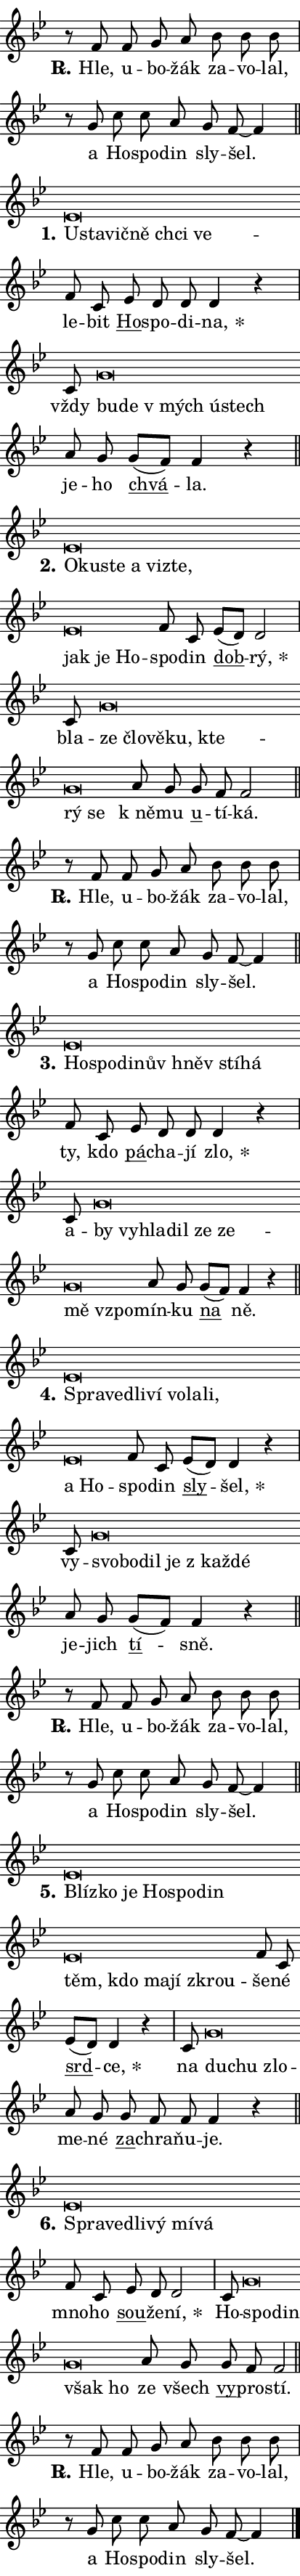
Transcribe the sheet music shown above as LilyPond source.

\version "2.22.1"
\header { tagline = "" }
\paper {
  indent = 0\cm
  top-margin = 0\cm
  right-margin = 0\cm
  bottom-margin = 0\cm
  left-margin = 0\cm
  paper-width = 7\cm
  page-breaking = #ly:one-page-breaking
  system-system-spacing.basic-distance = #11
  score-system-spacing.basic-distance = #11
  ragged-last = ##f
}


%% Author: Thomas Morley
%% https://lists.gnu.org/archive/html/lilypond-user/2020-05/msg00002.html
#(define (line-position grob)
"Returns position of @var[grob} in current system:
   @code{'start}, if at first time-step
   @code{'end}, if at last time-step
   @code{'middle} otherwise
"
  (let* ((col (ly:item-get-column grob))
         (ln (ly:grob-object col 'left-neighbor))
         (rn (ly:grob-object col 'right-neighbor))
         (col-to-check-left (if (ly:grob? ln) ln col))
         (col-to-check-right (if (ly:grob? rn) rn col))
         (break-dir-left
           (and
             (ly:grob-property col-to-check-left 'non-musical #f)
             (ly:item-break-dir col-to-check-left)))
         (break-dir-right
           (and
             (ly:grob-property col-to-check-right 'non-musical #f)
             (ly:item-break-dir col-to-check-right))))
        (cond ((eqv? 1 break-dir-left) 'start)
              ((eqv? -1 break-dir-right) 'end)
              (else 'middle))))

#(define (tranparent-at-line-position vctor)
  (lambda (grob)
  "Relying on @code{line-position} select the relevant enry from @var{vctor}.
Used to determine transparency,"
    (case (line-position grob)
      ((end) (not (vector-ref vctor 0)))
      ((middle) (not (vector-ref vctor 1)))
      ((start) (not (vector-ref vctor 2))))))

noteHeadBreakVisibility =
#(define-music-function (break-visibility)(vector?)
"Makes @code{NoteHead}s transparent relying on @var{break-visibility}"
#{
  \override NoteHead.transparent =
    #(tranparent-at-line-position break-visibility)
#})

#(define delete-ledgers-for-transparent-note-heads
  (lambda (grob)
    "Reads whether a @code{NoteHead} is transparent.
If so this @code{NoteHead} is removed from @code{'note-heads} from
@var{grob}, which is supposed to be @code{LedgerLineSpanner}.
As a result ledgers are not printed for this @code{NoteHead}"
    (let* ((nhds-array (ly:grob-object grob 'note-heads))
           (nhds-list
             (if (ly:grob-array? nhds-array)
                 (ly:grob-array->list nhds-array)
                 '()))
           ;; Relies on the transparent-property being done before
           ;; Staff.LedgerLineSpanner.after-line-breaking is executed.
           ;; This is fragile ...
           (to-keep
             (remove
               (lambda (nhd)
                 (ly:grob-property nhd 'transparent #f))
               nhds-list)))
      ;; TODO find a better method to iterate over grob-arrays, similiar
      ;; to filter/remove etc for lists
      ;; For now rebuilt from scratch
      (set! (ly:grob-object grob 'note-heads)  '())
      (for-each
        (lambda (nhd)
          (ly:pointer-group-interface::add-grob grob 'note-heads nhd))
        to-keep))))

hideNotes = {
  \noteHeadBreakVisibility #begin-of-line-visible
}
unHideNotes = {
  \noteHeadBreakVisibility #all-visible
}

% work-around for resetting accidentals
% https://lilypond.org/doc/v2.23/Documentation/notation/displaying-rhythms#unmetered-music
cadenzaMeasure = {
  \cadenzaOff
  \partial 1024 s1024
  \cadenzaOn
}

#(define-markup-command (accent layout props text) (markup?)
  "Underline accented syllable"
  (interpret-markup layout props
    #{\markup \override #'(offset . 4.3) \underline { #text }#}))

responsum = \markup \concat {
  "R" \hspace #-1.05 \path #0.1 #'((moveto 0 0.07) (lineto 0.9 0.8)) \hspace #0.05 "."
}

\layout {
    \context {
        \Staff
        \remove "Time_signature_engraver"
        \override LedgerLineSpanner.after-line-breaking = #delete-ledgers-for-transparent-note-heads
    }
    \context {
        \Voice {
            \override NoteHead.output-attributes = #'((class . "notehead"))
            \override Hairpin.height = #0.55
        }
    }
    \context {
        \Lyrics {
            \override StanzaNumber.output-attributes = #'((class . "stanzanumber"))
            \override LyricSpace.minimum-distance = #0.9
            \override LyricText.font-name = #"TeX Gyre Schola"
            \override LyricText.font-size = 1
            \override StanzaNumber.font-name = #"TeX Gyre Schola Bold"
            \override StanzaNumber.font-size = 1
        }
    }
}

% magnetic-lyrics.ily
%
%   written by
%     Jean Abou Samra <jean@abou-samra.fr>
%     Werner Lemberg <wl@gnu.org>
%
%   adapted by
%     Jiri Hon <jiri.hon@gmail.com>
%
% Version 2022-Apr-15

% https://www.mail-archive.com/lilypond-user@gnu.org/msg149350.html

#(define (Left_hyphen_pointer_engraver context)
   "Collect syllable-hyphen-syllable occurrences in lyrics and store
them in properties.  This engraver only looks to the left.  For
example, if the lyrics input is @code{foo -- bar}, it does the
following.

@itemize @bullet
@item
Set the @code{text} property of the @code{LyricHyphen} grob between
@q{foo} and @q{bar} to @code{foo}.

@item
Set the @code{left-hyphen} property of the @code{LyricText} grob with
text @q{foo} to the @code{LyricHyphen} grob between @q{foo} and
@q{bar}.
@end itemize

Use this auxiliary engraver in combination with the
@code{lyric-@/text::@/apply-@/magnetic-@/offset!} hook."
   (let ((hyphen #f)
         (text #f))
     (make-engraver
      (acknowledgers
       ((lyric-syllable-interface engraver grob source-engraver)
        (set! text grob)))
      (end-acknowledgers
       ((lyric-hyphen-interface engraver grob source-engraver)
        ;(when (not (grob::has-interface grob 'lyric-space-interface))
          (set! hyphen grob)));)
      ((stop-translation-timestep engraver)
       (when (and text hyphen)
         (ly:grob-set-object! text 'left-hyphen hyphen))
       (set! text #f)
       (set! hyphen #f)))))

#(define (lyric-text::apply-magnetic-offset! grob)
   "If the space between two syllables is less than the value in
property @code{LyricText@/.details@/.squash-threshold}, move the right
syllable to the left so that it gets concatenated with the left
syllable.

Use this function as a hook for
@code{LyricText@/.after-@/line-@/breaking} if the
@code{Left_@/hyphen_@/pointer_@/engraver} is active."
   (let ((hyphen (ly:grob-object grob 'left-hyphen #f)))
     (when hyphen
       (let ((left-text (ly:spanner-bound hyphen LEFT)))
         (when (grob::has-interface left-text 'lyric-syllable-interface)
           (let* ((common (ly:grob-common-refpoint grob left-text X))
                  (this-x-ext (ly:grob-extent grob common X))
                  (left-x-ext
                   (begin
                     ;; Trigger magnetism for left-text.
                     (ly:grob-property left-text 'after-line-breaking)
                     (ly:grob-extent left-text common X)))
                  ;; `delta` is the gap width between two syllables.
                  (delta (- (interval-start this-x-ext)
                            (interval-end left-x-ext)))
                  (details (ly:grob-property grob 'details))
                  (threshold (assoc-get 'squash-threshold details 0.2)))
             (when (< delta threshold)
               (let* (;; We have to manipulate the input text so that
                      ;; ligatures crossing syllable boundaries are not
                      ;; disabled.  For languages based on the Latin
                      ;; script this is essentially a beautification.
                      ;; However, for non-Western scripts it can be a
                      ;; necessity.
                      (lt (ly:grob-property left-text 'text))
                      (rt (ly:grob-property grob 'text))
                      (is-space (grob::has-interface hyphen 'lyric-space-interface))
                      (space (if is-space " " ""))
                      (space-markup (grob-interpret-markup grob " "))
                      (space-size (interval-length (ly:stencil-extent space-markup X)))
                      (extra-delta (if is-space space-size 0))
                      ;; Append new syllable.
                      (ltrt-space (if (and (string? lt) (string? rt))
                                (string-append lt space rt)
                                (make-concat-markup (list lt space rt))))
                      ;; Right-align `ltrt` to the right side.
                      (ltrt-space-markup (grob-interpret-markup
                               grob
                               (make-translate-markup
                                (cons (interval-length this-x-ext) 0)
                                (make-right-align-markup ltrt-space)))))
                 (begin
                   ;; Don't print `left-text`.
                   (ly:grob-set-property! left-text 'stencil #f)
                   ;; Set text and stencil (which holds all collected
                   ;; syllables so far) and shift it to the left.
                   (ly:grob-set-property! grob 'text ltrt-space)
                   (ly:grob-set-property! grob 'stencil ltrt-space-markup)
                   (ly:grob-translate-axis! grob (- (- delta extra-delta)) X))))))))))


#(define (lyric-hyphen::displace-bounds-first grob)
   ;; Make very sure this callback isn't triggered too early.
   (let ((left (ly:spanner-bound grob LEFT))
         (right (ly:spanner-bound grob RIGHT)))
     (ly:grob-property left 'after-line-breaking)
     (ly:grob-property right 'after-line-breaking)
     (ly:lyric-hyphen::print grob)))

squashThreshold = #0.4

\layout {
  \context {
    \Lyrics
    \consists #Left_hyphen_pointer_engraver
    \override LyricText.after-line-breaking =
      #lyric-text::apply-magnetic-offset!
    \override LyricHyphen.stencil = #lyric-hyphen::displace-bounds-first
    \override LyricText.details.squash-threshold = \squashThreshold
    \override LyricHyphen.minimum-distance = 0
    \override LyricHyphen.minimum-length = \squashThreshold
  }
}

squash = \override LyricText.details.squash-threshold = 9999
unSquash = \override LyricText.details.squash-threshold = \squashThreshold

left = \override LyricText.self-alignment-X = #LEFT
unLeft = \revert LyricText.self-alignment-X

starOffset = #(lambda (grob) 
                (let ((x_offset (ly:self-alignment-interface::aligned-on-x-parent grob)))
                  (if (= x_offset 0) 0 (+ x_offset 1.2))))

star = #(define-music-function (syllable)(string?)
"Append star separator at the end of a syllable"
#{
  \once \override LyricText.X-offset = #starOffset
  \lyricmode { \markup {
    #syllable
    \override #'((font-name . "TeX Gyre Schola Bold")) \hspace #0.2 \lower #0.65 \larger "*"
  } }
#})

starAccent = #(define-music-function (syllable)(string?)
"Append star separator at the end of a syllable and make accent"
#{
  \once \override LyricText.X-offset = #starOffset
  \lyricmode { \markup {
    \accent #syllable
    \override #'((font-name . "TeX Gyre Schola Bold")) \hspace #0.2 \lower #0.65 \larger "*"
  } }
#})

breath = #(define-music-function (syllable)(string?)
"Append breathing indicator at the end of a syllable"
#{
  \lyricmode { \markup { #syllable "+" } }
#})

optionalBreath = #(define-music-function (syllable)(string?)
"Append optional breathing indicator at the end of a syllable"
#{
  \lyricmode { \markup { #syllable "(+)" } }
#})


\score {
    <<
        \new Voice = "melody" { \cadenzaOn \key bes \major \relative { r8 f' f g a bes bes bes \cadenzaMeasure \bar "|" r g c c a g f~ f4 \cadenzaMeasure \bar "||" \break }
\relative { es'\breve*1/16 \hideNotes \breve*1/16 \bar "" \breve*1/16 \bar "" \breve*1/16 \bar "" \breve*1/16 \breve*1/16 \bar "" \unHideNotes f8 c \bar "" es d d d4 r \cadenzaMeasure \bar "|" c8 g'\breve*1/16 \hideNotes \breve*1/16 \bar "" \breve*1/16 \bar "" \breve*1/16 \breve*1/16 \bar "" \unHideNotes a8 g \bar "" g[( f)] f4 r \cadenzaMeasure \bar "||" \break }
\relative { es'\breve*1/16 \hideNotes \breve*1/16 \bar "" \breve*1/16 \bar "" \breve*1/16 \bar "" \breve*1/16 \bar "" \breve*1/16 \bar "" \breve*1/16 \bar "" \breve*1/16 \breve*1/16 \bar "" \unHideNotes f8 c \bar "" es[( d)] d2 \cadenzaMeasure \bar "|" c8 g'\breve*1/16 \hideNotes \breve*1/16 \bar "" \breve*1/16 \bar "" \breve*1/16 \bar "" \breve*1/16 \bar "" \breve*1/16 \breve*1/16 \bar "" \unHideNotes a8 g \bar "" g f f2 \cadenzaMeasure \bar "||" \break }
\relative { r8 f' f g a bes bes bes \cadenzaMeasure \bar "|" r g c c a g f~ f4 \cadenzaMeasure \bar "||" \break }
\relative { es'\breve*1/16 \hideNotes \breve*1/16 \bar "" \breve*1/16 \bar "" \breve*1/16 \bar "" \breve*1/16 \bar "" \breve*1/16 \breve*1/16 \bar "" \unHideNotes f8 c \bar "" es d d d4 r \cadenzaMeasure \bar "|" c8 g'\breve*1/16 \hideNotes \breve*1/16 \bar "" \breve*1/16 \bar "" \breve*1/16 \bar "" \breve*1/16 \bar "" \breve*1/16 \bar "" \breve*1/16 \breve*1/16 \bar "" \unHideNotes a8 g \bar "" g[( f)] f4 r \cadenzaMeasure \bar "||" \break }
\relative { es'\breve*1/16 \hideNotes \breve*1/16 \bar "" \breve*1/16 \bar "" \breve*1/16 \bar "" \breve*1/16 \bar "" \breve*1/16 \bar "" \breve*1/16 \bar "" \breve*1/16 \breve*1/16 \bar "" \unHideNotes f8 c \bar "" es[( d)] d4 r \cadenzaMeasure \bar "|" c8 g'\breve*1/16 \hideNotes \breve*1/16 \bar "" \breve*1/16 \bar "" \breve*1/16 \bar "" \breve*1/16 \breve*1/16 \bar "" \unHideNotes a8 g \bar "" g[( f)] f4 r \cadenzaMeasure \bar "||" \break }
\relative { r8 f' f g a bes bes bes \cadenzaMeasure \bar "|" r g c c a g f~ f4 \cadenzaMeasure \bar "||" \break }
\relative { es'\breve*1/16 \hideNotes \breve*1/16 \bar "" \breve*1/16 \bar "" \breve*1/16 \bar "" \breve*1/16 \bar "" \breve*1/16 \bar "" \breve*1/16 \bar "" \breve*1/16 \bar "" \breve*1/16 \bar "" \breve*1/16 \breve*1/16 \bar "" \unHideNotes f8 c \bar "" es[( d)] d4 r \cadenzaMeasure \bar "|" c8 g'\breve*1/16 \hideNotes \breve*1/16 \breve*1/16 \bar "" \unHideNotes a8 g \bar "" g f f f4 r \cadenzaMeasure \bar "||" \break }
\relative { es'\breve*1/16 \hideNotes \breve*1/16 \bar "" \breve*1/16 \bar "" \breve*1/16 \bar "" \breve*1/16 \breve*1/16 \bar "" \unHideNotes f8 c \bar "" es d d2 \cadenzaMeasure \bar "|" c8 g'\breve*1/16 \hideNotes \breve*1/16 \bar "" \breve*1/16 \breve*1/16 \bar "" \unHideNotes a8 g \bar "" g f f2 \cadenzaMeasure \bar "||" \break }
\relative { r8 f' f g a bes bes bes \cadenzaMeasure \bar "|" r g c c a g f~ f4 \cadenzaMeasure \bar "||" \break } \bar "|." }
        \new Lyrics \lyricsto "melody" { \lyricmode { \set stanza = \responsum
Hle, u -- bo -- žák za -- vo -- lal, a Ho -- spo -- din sly -- šel.
\set stanza = "1."
\left U -- \squash sta -- vič -- ně chci ve -- \unLeft \unSquash le -- bit \markup \accent Ho -- spo -- di -- \star na, vždy \left bu -- \squash de "v mých" ús -- tech \unLeft \unSquash je -- ho \markup \accent chvá -- la.
\set stanza = "2."
\left O -- \squash ku -- ste a vi -- zte, jak je Ho -- \unLeft \unSquash spo -- din \markup \accent dob -- \star rý, bla -- \left ze \squash člo -- vě -- ku, kte -- rý se \unLeft \unSquash "k ně" -- mu \markup \accent u -- tí -- ká.
\set stanza = \responsum
Hle, u -- bo -- žák za -- vo -- lal, a Ho -- spo -- din sly -- šel.
\set stanza = "3."
\left Ho -- \squash spo -- di -- nův hněv stí -- há \unLeft \unSquash ty, kdo \markup \accent pá -- cha -- jí \star zlo, a -- \left by \squash vy -- hla -- dil ze ze -- mě vzpo -- \unLeft \unSquash mín -- ku \markup \accent na ně.
\set stanza = "4."
\left Spra -- \squash ved -- li -- ví vo -- la -- li, a Ho -- \unLeft \unSquash spo -- din \markup \accent sly -- \star šel, vy -- \left svo -- \squash bo -- dil je "z kaž" -- dé \unLeft \unSquash je -- jich \markup \accent tí -- sně.
\set stanza = \responsum
Hle, u -- bo -- žák za -- vo -- lal, a Ho -- spo -- din sly -- šel.
\set stanza = "5."
\left Blíz -- \squash ko je Ho -- spo -- din těm, kdo ma -- jí zkrou -- \unLeft \unSquash še -- né \markup \accent srd -- \star ce, na \left du -- \squash chu zlo -- \unLeft \unSquash me -- né \markup \accent za -- chra -- ňu -- je.
\set stanza = "6."
\left Spra -- \squash ved -- li -- vý mí -- vá \unLeft \unSquash mno -- ho \markup \accent sou -- že -- \star ní, Ho -- \left spo -- \squash din však ho \unLeft \unSquash ze všech \markup \accent vy -- pro -- stí.
\set stanza = \responsum
Hle, u -- bo -- žák za -- vo -- lal, a Ho -- spo -- din sly -- šel. } }
    >>
    \layout {}
}
